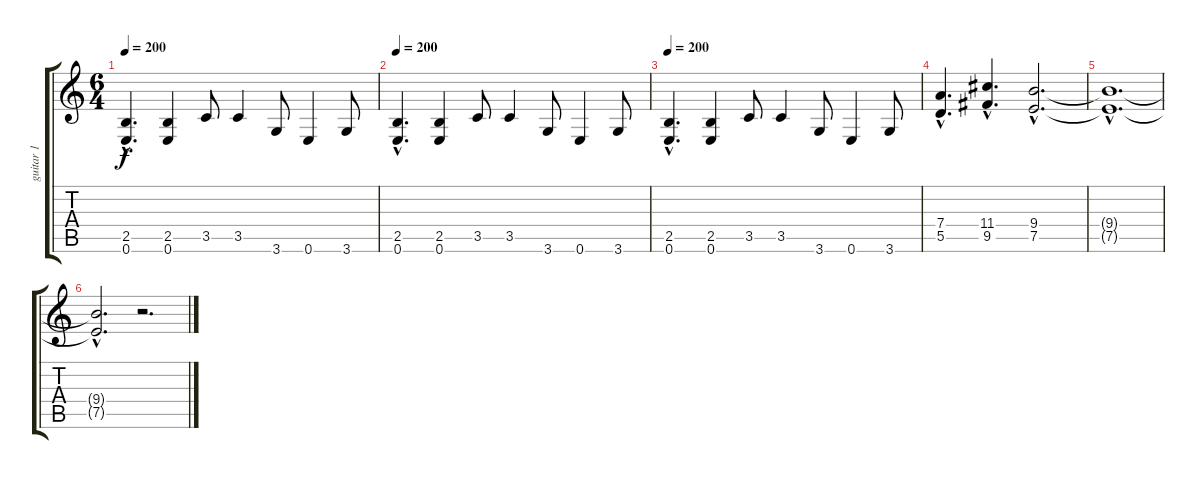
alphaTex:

\track ("guitar 1" "guitar 1") {instrument distortionguitar}
\staff {score tabs}
\tuning (E4 B3 G3 D3 A2 E2) {hide}
\ts (6 4)
\tempo 200
\clef g2
\ks c
(2.5{hac} 0.6{hac}).4{d dy f volume 15} (2.5 0.6).4 3.5.8 3.5.4 3.6.8 0.6.4 3.6.8 |
\tempo 200
(2.5{hac} 0.6{hac}).4{d volume 15} (2.5 0.6).4 3.5.8 3.5.4 3.6.8 0.6.4 3.6.8 |
\tempo 200
(2.5{hac} 0.6{hac}).4{d volume 15} (2.5 0.6).4 3.5.8 3.5.4 3.6.8 0.6.4 3.6.8 |
(7.4{hac} 5.5{hac}).4{d} (11.4{hac} 9.5{hac}).4{d} (9.4{hac} 7.5{hac}).2{d} |
(9.4{hac t} 7.5{hac t}).1{d} |
(9.4{hac t} 7.5{hac t}).2{d} r.2{d}
